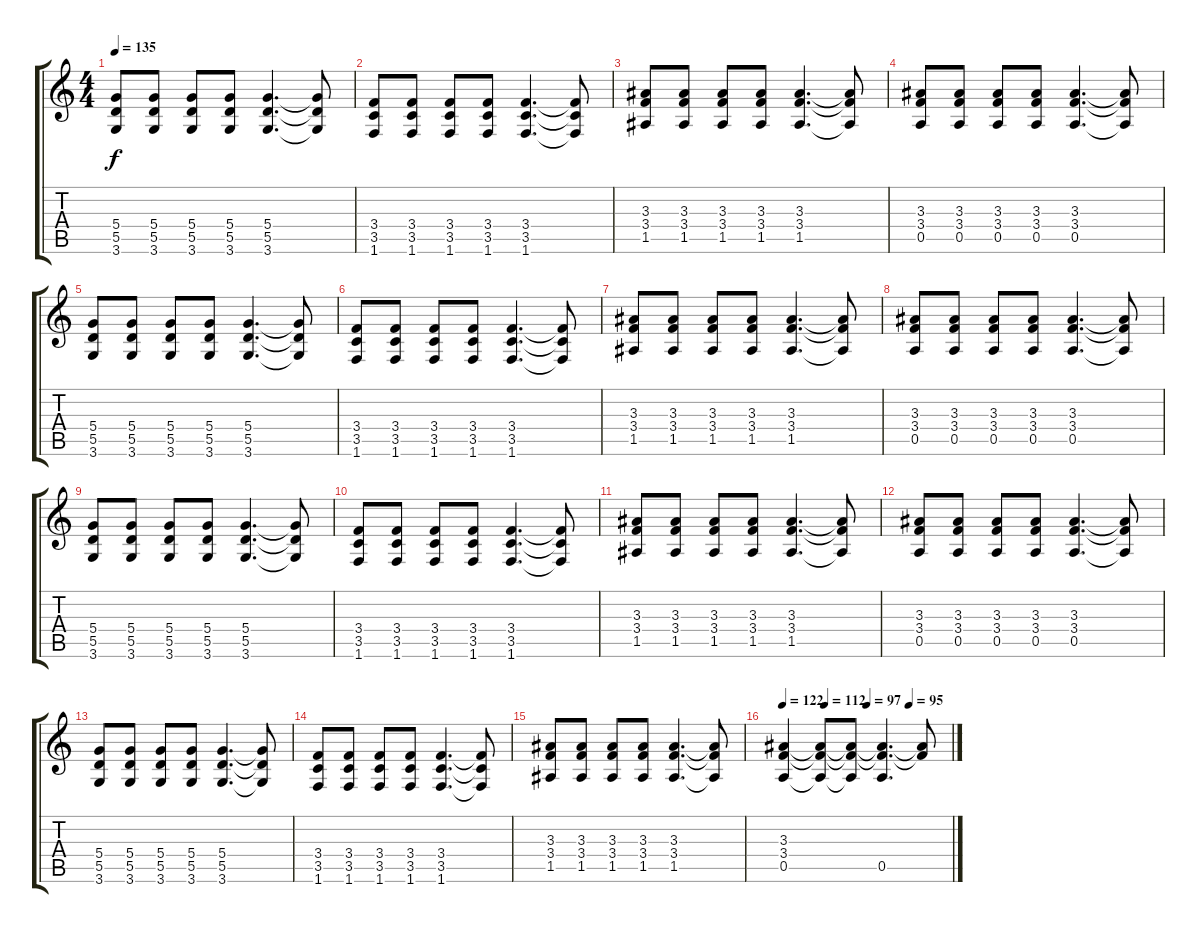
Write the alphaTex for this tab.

\track ("  " "  ") {instrument electricguitarclean}
\staff {score tabs}
\tuning (E4 B3 G3 D3 A2 E2) {hide}
\ts (4 4)
\tempo 135
\clef g2
\ks c
(5.4 5.5 3.6).8{dy f} (5.4 5.5 3.6).8 (5.4 5.5 3.6).8 (5.4 5.5 3.6).8 (5.4 5.5 3.6).4{d} (5.4{t} 5.5{t} 3.6{t}).8 |
(3.4 3.5 1.6).8 (3.4 3.5 1.6).8 (3.4 3.5 1.6).8 (3.4 3.5 1.6).8 (3.4 3.5 1.6).4{d} (3.4{t} 3.5{t} 1.6{t}).8 |
(3.3 3.4 1.5).8 (3.3 3.4 1.5).8 (3.3 3.4 1.5).8 (3.3 3.4 1.5).8 (3.3 3.4 1.5).4{d} (3.3{t} 3.4{t} 1.5{t}).8 |
(3.3 3.4 0.5).8 (3.3 3.4 0.5).8 (3.3 3.4 0.5).8 (3.3 3.4 0.5).8 (3.3 3.4 0.5).4{d} (3.3{t} 3.4{t} 0.5{t}).8 |
(5.4 5.5 3.6).8 (5.4 5.5 3.6).8 (5.4 5.5 3.6).8 (5.4 5.5 3.6).8 (5.4 5.5 3.6).4{d} (5.4{t} 5.5{t} 3.6{t}).8 |
(3.4 3.5 1.6).8 (3.4 3.5 1.6).8 (3.4 3.5 1.6).8 (3.4 3.5 1.6).8 (3.4 3.5 1.6).4{d} (3.4{t} 3.5{t} 1.6{t}).8 |
(3.3 3.4 1.5).8 (3.3 3.4 1.5).8 (3.3 3.4 1.5).8 (3.3 3.4 1.5).8 (3.3 3.4 1.5).4{d} (3.3{t} 3.4{t} 1.5{t}).8 |
(3.3 3.4 0.5).8 (3.3 3.4 0.5).8 (3.3 3.4 0.5).8 (3.3 3.4 0.5).8 (3.3 3.4 0.5).4{d} (3.3{t} 3.4{t} 0.5{t}).8 |
(5.4 5.5 3.6).8 (5.4 5.5 3.6).8 (5.4 5.5 3.6).8 (5.4 5.5 3.6).8 (5.4 5.5 3.6).4{d} (5.4{t} 5.5{t} 3.6{t}).8 |
(3.4 3.5 1.6).8 (3.4 3.5 1.6).8 (3.4 3.5 1.6).8 (3.4 3.5 1.6).8 (3.4 3.5 1.6).4{d} (3.4{t} 3.5{t} 1.6{t}).8 |
(3.3 3.4 1.5).8 (3.3 3.4 1.5).8 (3.3 3.4 1.5).8 (3.3 3.4 1.5).8 (3.3 3.4 1.5).4{d} (3.3{t} 3.4{t} 1.5{t}).8 |
(3.3 3.4 0.5).8 (3.3 3.4 0.5).8 (3.3 3.4 0.5).8 (3.3 3.4 0.5).8 (3.3 3.4 0.5).4{d} (3.3{t} 3.4{t} 0.5{t}).8 |
(5.4 5.5 3.6).8 (5.4 5.5 3.6).8 (5.4 5.5 3.6).8 (5.4 5.5 3.6).8 (5.4 5.5 3.6).4{d} (5.4{t} 5.5{t} 3.6{t}).8 |
(3.4 3.5 1.6).8 (3.4 3.5 1.6).8 (3.4 3.5 1.6).8 (3.4 3.5 1.6).8 (3.4 3.5 1.6).4{d} (3.4{t} 3.5{t} 1.6{t}).8 |
(3.3 3.4 1.5).8 (3.3 3.4 1.5).8 (3.3 3.4 1.5).8 (3.3 3.4 1.5).8 (3.3 3.4 1.5).4{d} (3.3{t} 3.4{t} 1.5{t}).8 |
\tempo 122
\tempo (112 0.25)
\tempo (97 0.5)
\tempo (95 0.75)
(3.3 3.4 0.5).4 (3.3{t} 3.4{t} 0.5{t}).8 (3.3{t} 3.4{t} 0.5{t}).8 (3.3{t} 3.4{t} 0.5).4{d} (3.3{t} 3.4{t}).8
